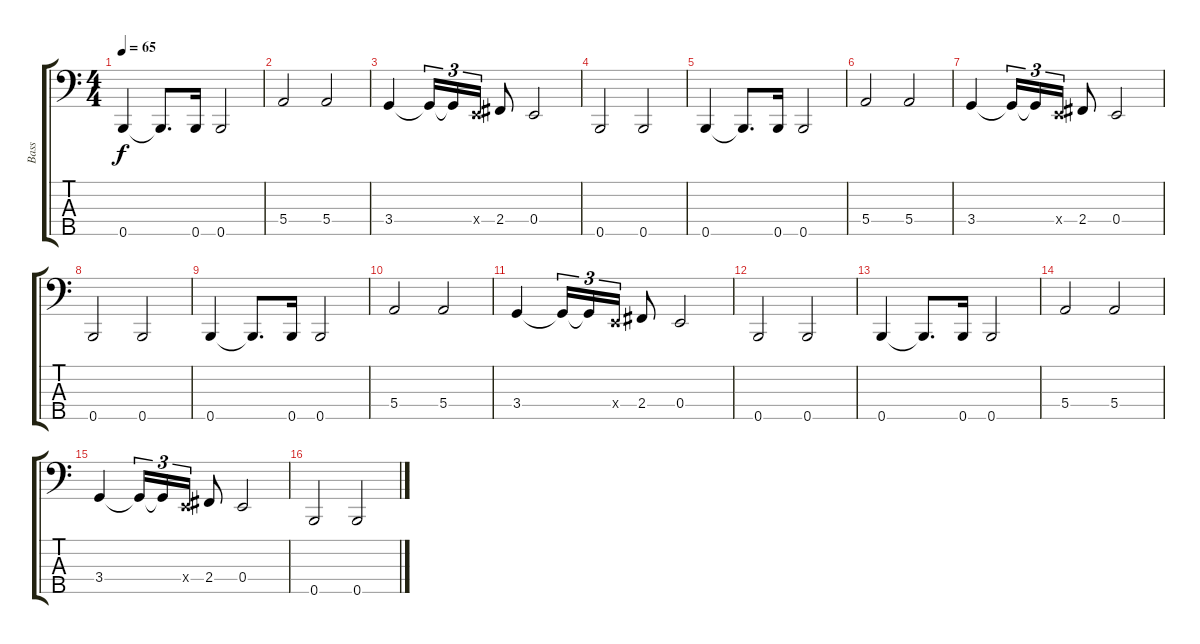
\track ("Bass" "Bass") {instrument electricbassfinger}
\staff {score tabs}
\tuning (G2 D2 A1 E1 B0) {hide}
\ts (4 4)
\tempo 65
\clef f4
\ks c
0.5.4{dy f} 0.5{t}.8{d} 0.5.16 0.5.2 |
5.4.2 5.4.2 |
3.4.4 3.4{t}.16{tu (3 2)} 3.4{t}.16{tu (3 2)} 0.4{x}.16{tu (3 2)} 2.4.8 0.4.2 |
0.5.2 0.5.2 |
0.5.4 0.5{t}.8{d} 0.5.16 0.5.2 |
5.4.2 5.4.2 |
3.4.4 3.4{t}.16{tu (3 2)} 3.4{t}.16{tu (3 2)} 0.4{x}.16{tu (3 2)} 2.4.8 0.4.2 |
0.5.2 0.5.2 |
0.5.4 0.5{t}.8{d} 0.5.16 0.5.2 |
5.4.2 5.4.2 |
3.4.4 3.4{t}.16{tu (3 2)} 3.4{t}.16{tu (3 2)} 0.4{x}.16{tu (3 2)} 2.4.8 0.4.2 |
0.5.2 0.5.2 |
0.5.4 0.5{t}.8{d} 0.5.16 0.5.2 |
5.4.2 5.4.2 |
3.4.4 3.4{t}.16{tu (3 2)} 3.4{t}.16{tu (3 2)} 0.4{x}.16{tu (3 2)} 2.4.8 0.4.2 |
0.5.2 0.5.2
